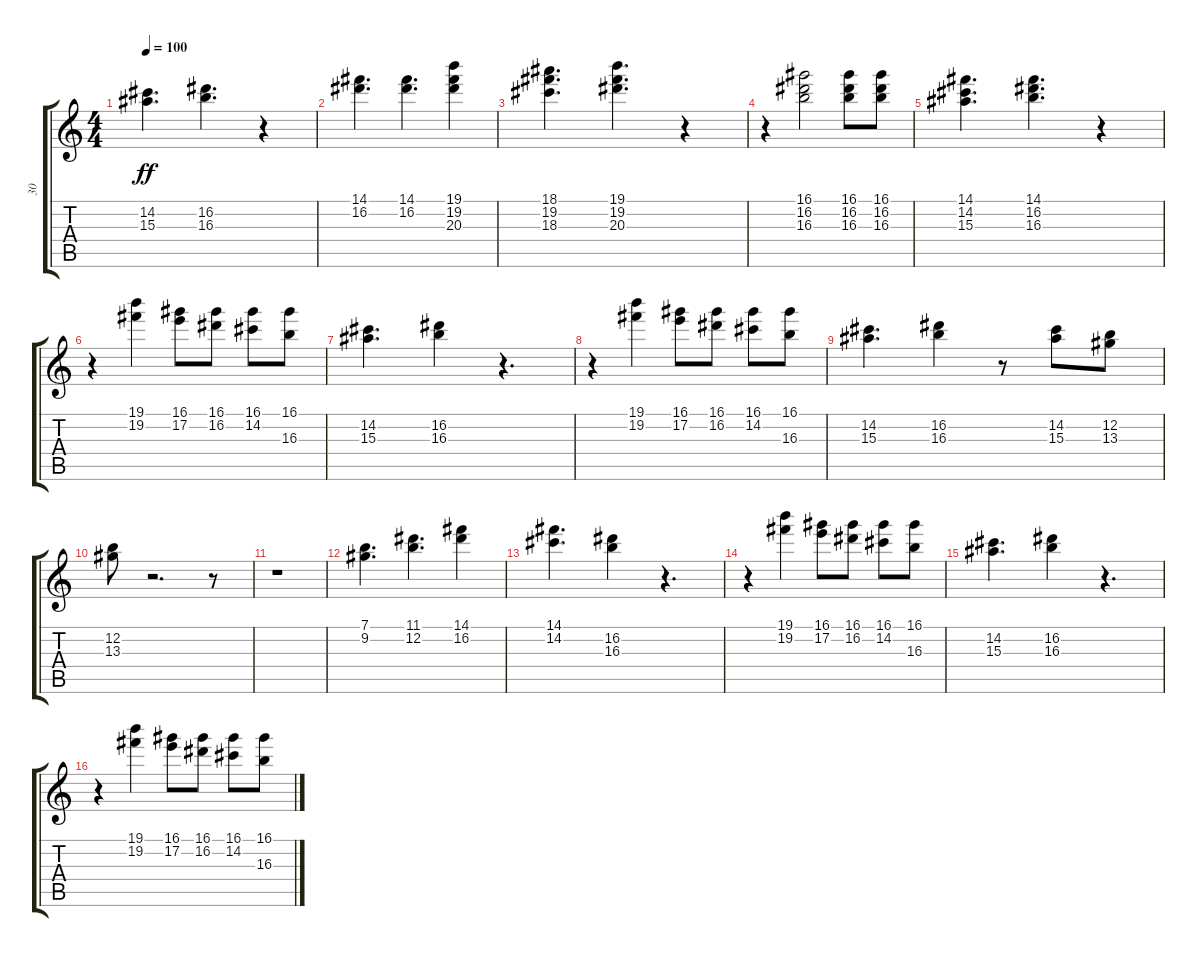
\track ("30" "30") {instrument overdrivenguitar}
\staff {score tabs}
\tuning (E4 B3 G3 D3 A2 E2) {hide}
\ts (4 4)
\tempo 100
\clef g2
\ks c
(14.2 15.3).4{d dy ff} (16.2 16.3).4{d} r.4 |
(14.1 16.2).4{d} (14.1 16.2).4{d} (19.1 19.2 20.3).4 |
(18.1 19.2 18.3).4{d} (19.1 19.2 20.3).4{d} r.4 |
r.4 (16.1 16.2 16.3).2 (16.1 16.2 16.3).8 (16.1 16.2 16.3).8 |
(14.1 14.2 15.3).4{d} (14.1 16.2 16.3).4{d} r.4 |
r.4 (19.1 19.2).4 (16.1 17.2).8 (16.1 16.2).8 (16.1 14.2).8 (16.1 16.3).8 |
(14.2 15.3).4{d} (16.2 16.3).4 r.4{d} |
r.4 (19.1 19.2).4 (16.1 17.2).8 (16.1 16.2).8 (16.1 14.2).8 (16.1 16.3).8 |
(14.2 15.3).4{d} (16.2 16.3).4 r.8 (14.2 15.3).8 (12.2 13.3).8 |
(12.2 13.3).8 r.2{d} r.8 |
r.1 |
(7.1 9.2).4{d} (11.1 12.2).4{d} (14.1 16.2).4 |
(14.1 14.2).4{d} (16.2 16.3).4 r.4{d} |
r.4 (19.1 19.2).4 (16.1 17.2).8 (16.1 16.2).8 (16.1 14.2).8 (16.1 16.3).8 |
(14.2 15.3).4{d} (16.2 16.3).4 r.4{d} |
r.4 (19.1 19.2).4 (16.1 17.2).8 (16.1 16.2).8 (16.1 14.2).8 (16.1 16.3).8
